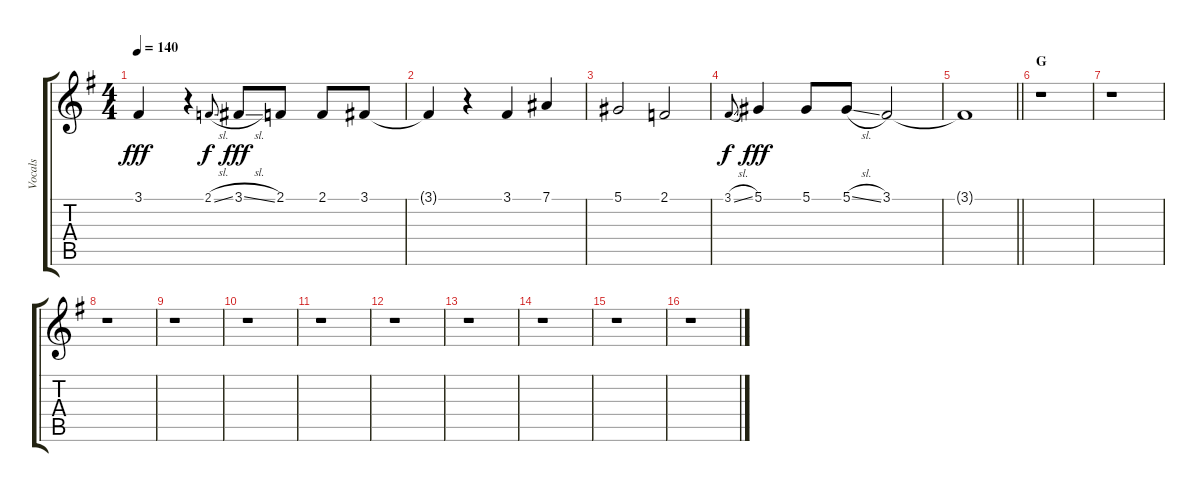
\track ("Vocals" "Vocals") {instrument voiceoohs}
\staff {score tabs}
\tuning (Eb4 Bb3 Gb3 Db3 Ab2 Eb2) {hide}
\ts (4 4)
\tempo 140
\clef g2
\ks g
3.1.4{dy fff} r.4 2.1{sl}.8{gr onbeat dy f} 3.1{sl}.8{dy fff} 2.1.8 2.1.8 3.1.8 |
3.1{t}.4 r.4 3.1.4 7.1.4 |
5.1.2 2.1.2 |
3.1{sl}.8{gr onbeat dy f} 5.1.4{dy fff} 5.1.8 5.1{sl}.8 3.1.2 |
\barLineRight lightlight
3.1{t}.1 |
\section ("" "G")
r.1 |
r.1 |
r.1 |
r.1 |
r.1 |
r.1 |
r.1 |
r.1 |
r.1 |
r.1 |
r.1
